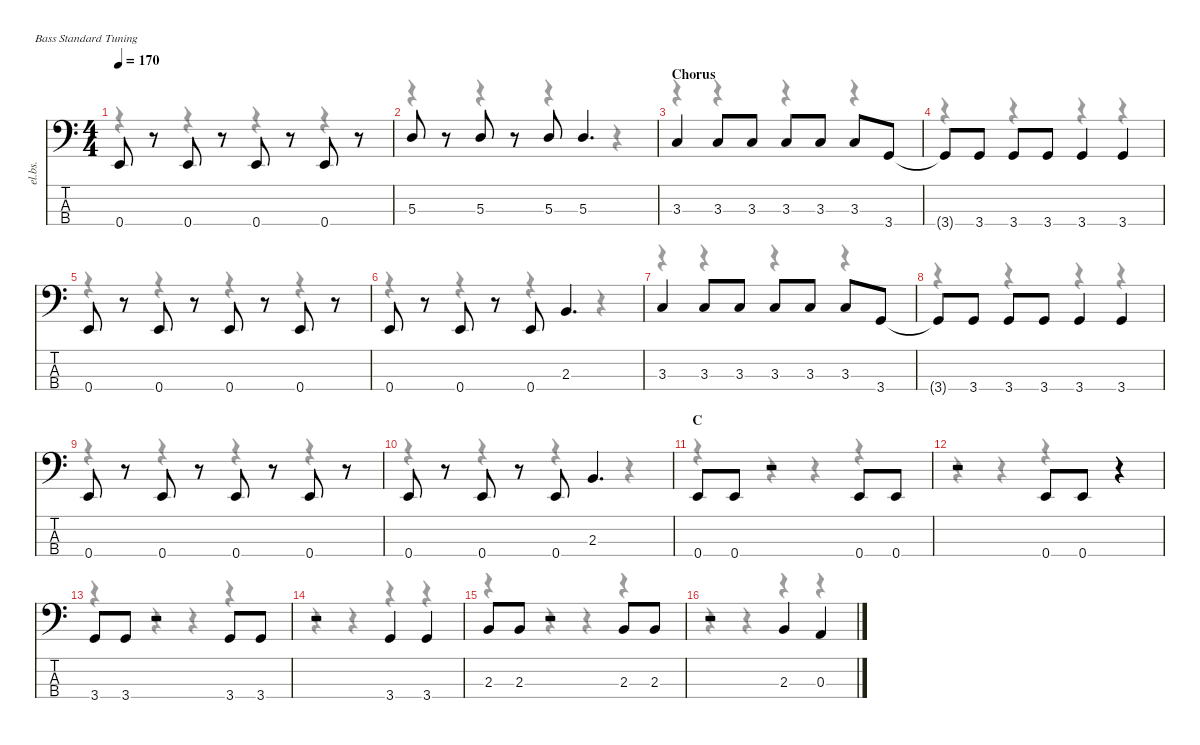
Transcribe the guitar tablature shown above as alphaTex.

\defaultSystemsLayout 4
\hideDynamics
\bracketExtendMode nobrackets
\otherSystemsTrackNameOrientation horizontal
\track ("Bass" "el.bs.") {instrument electricbasspick}
\staff {score tabs}
\tuning (G2 D2 A1 E1)
\voice
\ts (4 4)
\tempo 170
\clef f4
\ks c
0.4.8{dy f beam Up} r.8{beam Up} 0.4.8{beam Up} r.8{beam Up} 0.4.8{beam Up} r.8{beam Up} 0.4.8{beam Up} r.8{beam Up} |
5.3.8{beam Up} r.8{beam Up} 5.3.8{beam Up} r.8{beam Up} 5.3.8{beam Up} 5.3.4{d beam Up} |
\section ("" "Chorus")
3.3.4{beam Up} 3.3.8{beam Up} 3.3.8{beam Up} 3.3.8{beam Up} 3.3.8{beam Up} 3.3.8{beam Up} 3.4.8{beam Up} |
3.4{t}.8{beam Up} 3.4.8{beam Up} 3.4.8{beam Up} 3.4.8{beam Up} 3.4.4{beam Up} 3.4.4{beam Up} |
0.4.8{beam Up} r.8{beam Up} 0.4.8{beam Up} r.8{beam Up} 0.4.8{beam Up} r.8{beam Up} 0.4.8{beam Up} r.8{beam Up} |
0.4.8{beam Up} r.8{beam Up} 0.4.8{beam Up} r.8{beam Up} 0.4.8{beam Up} 2.3.4{d beam Up} |
3.3.4{beam Up} 3.3.8{beam Up} 3.3.8{beam Up} 3.3.8{beam Up} 3.3.8{beam Up} 3.3.8{beam Up} 3.4.8{beam Up} |
3.4{t}.8{beam Up} 3.4.8{beam Up} 3.4.8{beam Up} 3.4.8{beam Up} 3.4.4{beam Up} 3.4.4{beam Up} |
0.4.8{beam Up} r.8{beam Up} 0.4.8{beam Up} r.8{beam Up} 0.4.8{beam Up} r.8{beam Up} 0.4.8{beam Up} r.8{beam Up} |
0.4.8{beam Up} r.8{beam Up} 0.4.8{beam Up} r.8{beam Up} 0.4.8{beam Up} 2.3.4{d beam Up} |
\section ("" "C")
0.4.8{beam Up} 0.4.8{beam Up} r.2{beam Up} 0.4.8{beam Up} 0.4.8{beam Up} |
r.2{beam Up} 0.4.8{beam Up} 0.4.8{beam Up} r.4{beam Up} |
3.4.8{beam Up} 3.4.8{beam Up} r.2{beam Up} 3.4.8{beam Up} 3.4.8{beam Up} |
r.2{beam Up} 3.4.4{beam Up} 3.4.4{beam Up} |
2.3.8{beam Up} 2.3.8{beam Up} r.2{beam Up} 2.3.8{beam Up} 2.3.8{beam Up} |
r.2{beam Up} 2.3.4{beam Up} 0.3.4{beam Up}
\voice
\clef f4
\ottava regular
\simile none
\ks c
r.4{dy mf beam Down} r.4{beam Down} r.4{beam Down} r.4{beam Down} |
r.4{beam Down} r.4{beam Down} r.4{beam Down} r.4{beam Down} |
r.4{beam Down} r.4{beam Down} r.4{beam Down} r.4{beam Down} |
r.4{beam Down} r.4{beam Down} r.4{beam Down} r.4{beam Down} |
r.4{beam Down} r.4{beam Down} r.4{beam Down} r.4{beam Down} |
r.4{beam Down} r.4{beam Down} r.4{beam Down} r.4{beam Down} |
r.4{beam Down} r.4{beam Down} r.4{beam Down} r.4{beam Down} |
r.4{beam Down} r.4{beam Down} r.4{beam Down} r.4{beam Down} |
r.4{beam Down} r.4{beam Down} r.4{beam Down} r.4{beam Down} |
r.4{beam Down} r.4{beam Down} r.4{beam Down} r.4{beam Down} |
r.4{beam Down} r.4{beam Down} r.4{beam Down} r.4{beam Down} |
r.4{beam Down} r.4{beam Down} r.4{beam Down} r.4{beam Down} |
r.4{beam Down} r.4{beam Down} r.4{beam Down} r.4{beam Down} |
r.4{beam Down} r.4{beam Down} r.4{beam Down} r.4{beam Down} |
r.4{beam Down} r.4{beam Down} r.4{beam Down} r.4{beam Down} |
r.4{beam Down} r.4{beam Down} r.4{beam Down} r.4{beam Down}
